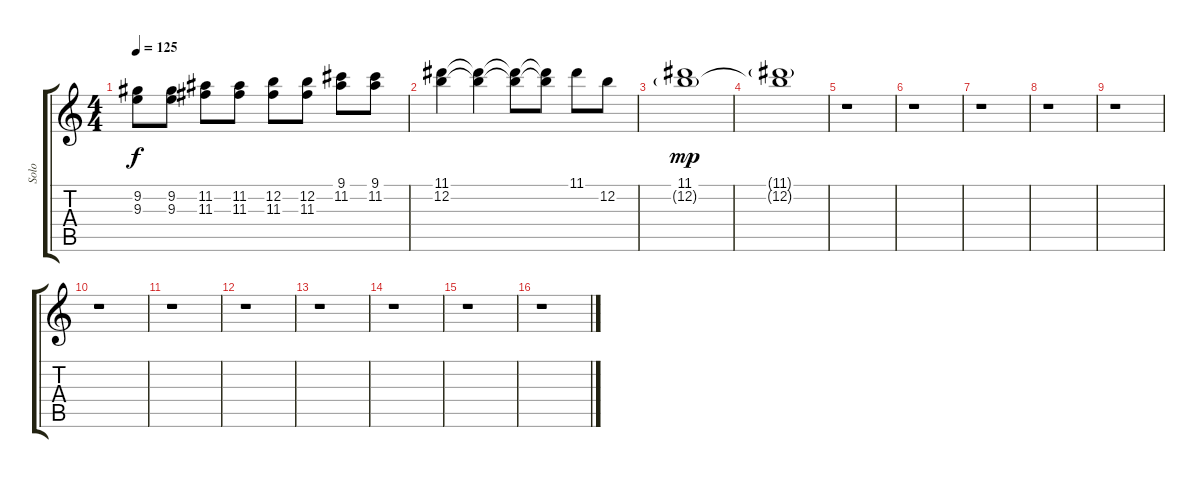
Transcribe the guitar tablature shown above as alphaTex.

\track ("Solo" "Solo") {instrument overdrivenguitar}
\staff {score tabs}
\tuning (E4 B3 G3 D3 A2 E2) {hide}
\ts (4 4)
\tempo 125
\clef g2
\ks c
(9.2 9.3).8{dy f} (9.2 9.3).8 (11.2 11.3).8 (11.2 11.3).8 (12.2 11.3).8 (12.2 11.3).8 (9.1 11.2).8 (9.1 11.2).8 |
(11.1 12.2).4 (11.1{t} 12.2{t}).4 (11.1{t} 12.2{t}).8 (11.1{t} 12.2{t}).8 11.1.8 12.2.8 |
(11.1 12.2{g}).1{dy mp} |
(11.1{g} 12.2{t}).1 |
r.1 |
r.1 |
r.1 |
r.1 |
r.1 |
r.1 |
r.1 |
r.1 |
r.1 |
r.1 |
r.1 |
r.1
